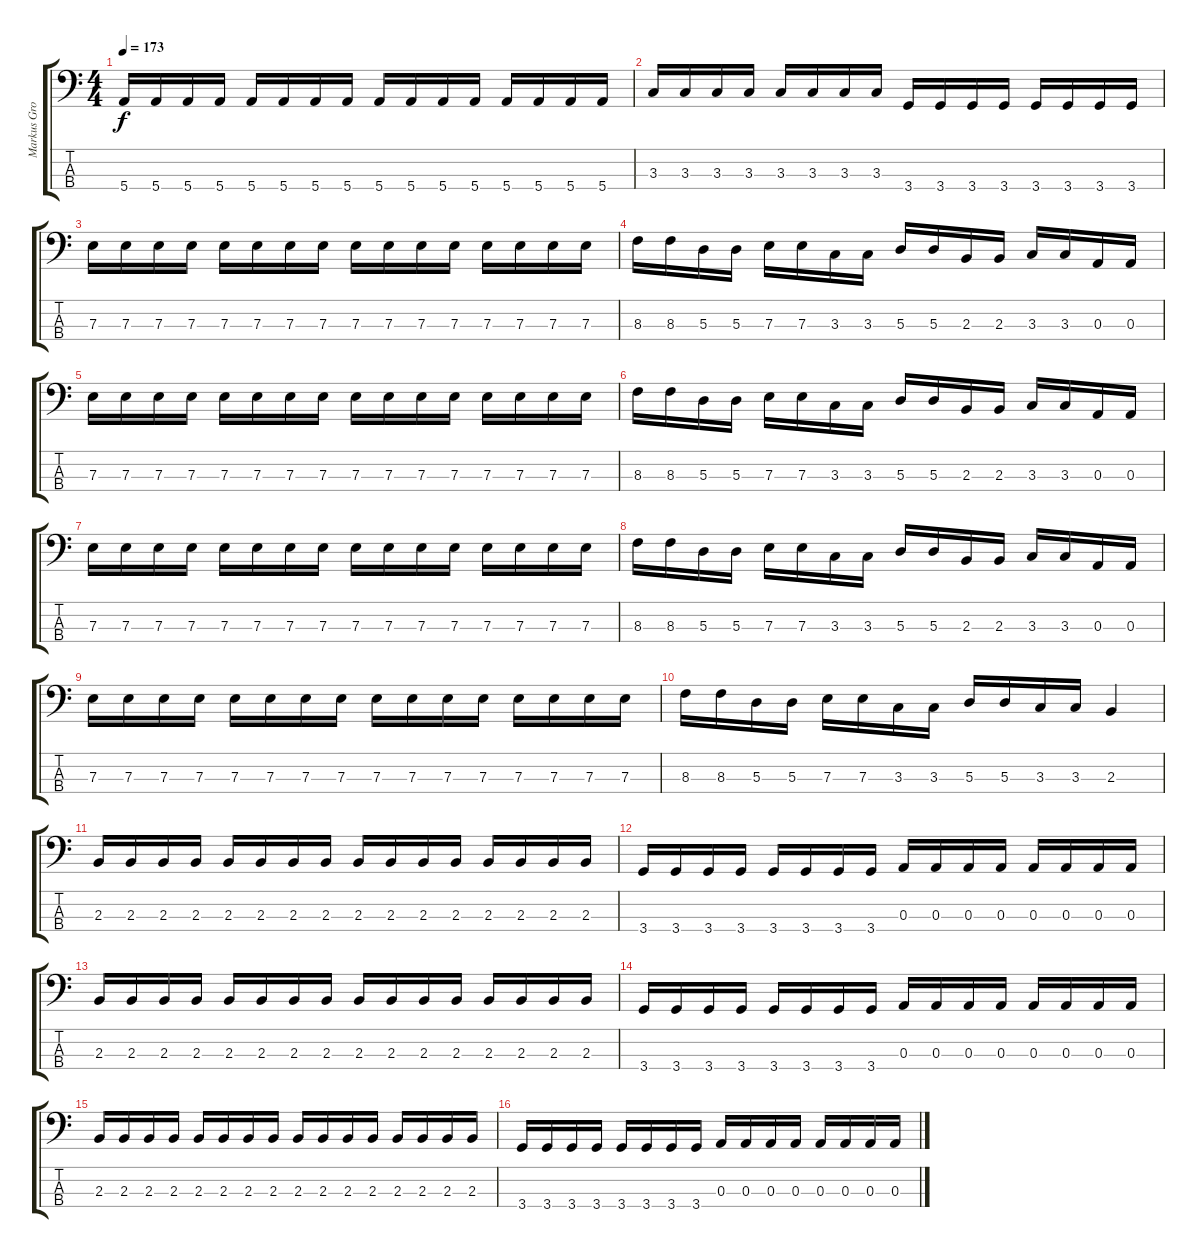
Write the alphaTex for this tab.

\track ("Markus Grosskopf" "Markus Gro") {instrument electricbasspick}
\staff {score tabs}
\tuning (G2 D2 A1 E1) {hide}
\ts (4 4)
\tempo 173
\clef f4
\ks c
5.4.16{dy f} 5.4.16 5.4.16 5.4.16 5.4.16 5.4.16 5.4.16 5.4.16 5.4.16 5.4.16 5.4.16 5.4.16 5.4.16 5.4.16 5.4.16 5.4.16 |
3.3.16 3.3.16 3.3.16 3.3.16 3.3.16 3.3.16 3.3.16 3.3.16 3.4.16 3.4.16 3.4.16 3.4.16 3.4.16 3.4.16 3.4.16 3.4.16 |
7.3.16 7.3.16 7.3.16 7.3.16 7.3.16 7.3.16 7.3.16 7.3.16 7.3.16 7.3.16 7.3.16 7.3.16 7.3.16 7.3.16 7.3.16 7.3.16 |
8.3.16 8.3.16 5.3.16 5.3.16 7.3.16 7.3.16 3.3.16 3.3.16 5.3.16 5.3.16 2.3.16 2.3.16 3.3.16 3.3.16 0.3.16 0.3.16 |
7.3.16 7.3.16 7.3.16 7.3.16 7.3.16 7.3.16 7.3.16 7.3.16 7.3.16 7.3.16 7.3.16 7.3.16 7.3.16 7.3.16 7.3.16 7.3.16 |
8.3.16 8.3.16 5.3.16 5.3.16 7.3.16 7.3.16 3.3.16 3.3.16 5.3.16 5.3.16 2.3.16 2.3.16 3.3.16 3.3.16 0.3.16 0.3.16 |
7.3.16 7.3.16 7.3.16 7.3.16 7.3.16 7.3.16 7.3.16 7.3.16 7.3.16 7.3.16 7.3.16 7.3.16 7.3.16 7.3.16 7.3.16 7.3.16 |
8.3.16 8.3.16 5.3.16 5.3.16 7.3.16 7.3.16 3.3.16 3.3.16 5.3.16 5.3.16 2.3.16 2.3.16 3.3.16 3.3.16 0.3.16 0.3.16 |
7.3.16 7.3.16 7.3.16 7.3.16 7.3.16 7.3.16 7.3.16 7.3.16 7.3.16 7.3.16 7.3.16 7.3.16 7.3.16 7.3.16 7.3.16 7.3.16 |
8.3.16 8.3.16 5.3.16 5.3.16 7.3.16 7.3.16 3.3.16 3.3.16 5.3.16 5.3.16 3.3.16 3.3.16 2.3.4 |
2.3.16 2.3.16 2.3.16 2.3.16 2.3.16 2.3.16 2.3.16 2.3.16 2.3.16 2.3.16 2.3.16 2.3.16 2.3.16 2.3.16 2.3.16 2.3.16 |
3.4.16 3.4.16 3.4.16 3.4.16 3.4.16 3.4.16 3.4.16 3.4.16 0.3.16 0.3.16 0.3.16 0.3.16 0.3.16 0.3.16 0.3.16 0.3.16 |
2.3.16 2.3.16 2.3.16 2.3.16 2.3.16 2.3.16 2.3.16 2.3.16 2.3.16 2.3.16 2.3.16 2.3.16 2.3.16 2.3.16 2.3.16 2.3.16 |
3.4.16 3.4.16 3.4.16 3.4.16 3.4.16 3.4.16 3.4.16 3.4.16 0.3.16 0.3.16 0.3.16 0.3.16 0.3.16 0.3.16 0.3.16 0.3.16 |
2.3.16 2.3.16 2.3.16 2.3.16 2.3.16 2.3.16 2.3.16 2.3.16 2.3.16 2.3.16 2.3.16 2.3.16 2.3.16 2.3.16 2.3.16 2.3.16 |
3.4.16 3.4.16 3.4.16 3.4.16 3.4.16 3.4.16 3.4.16 3.4.16 0.3.16 0.3.16 0.3.16 0.3.16 0.3.16 0.3.16 0.3.16 0.3.16
